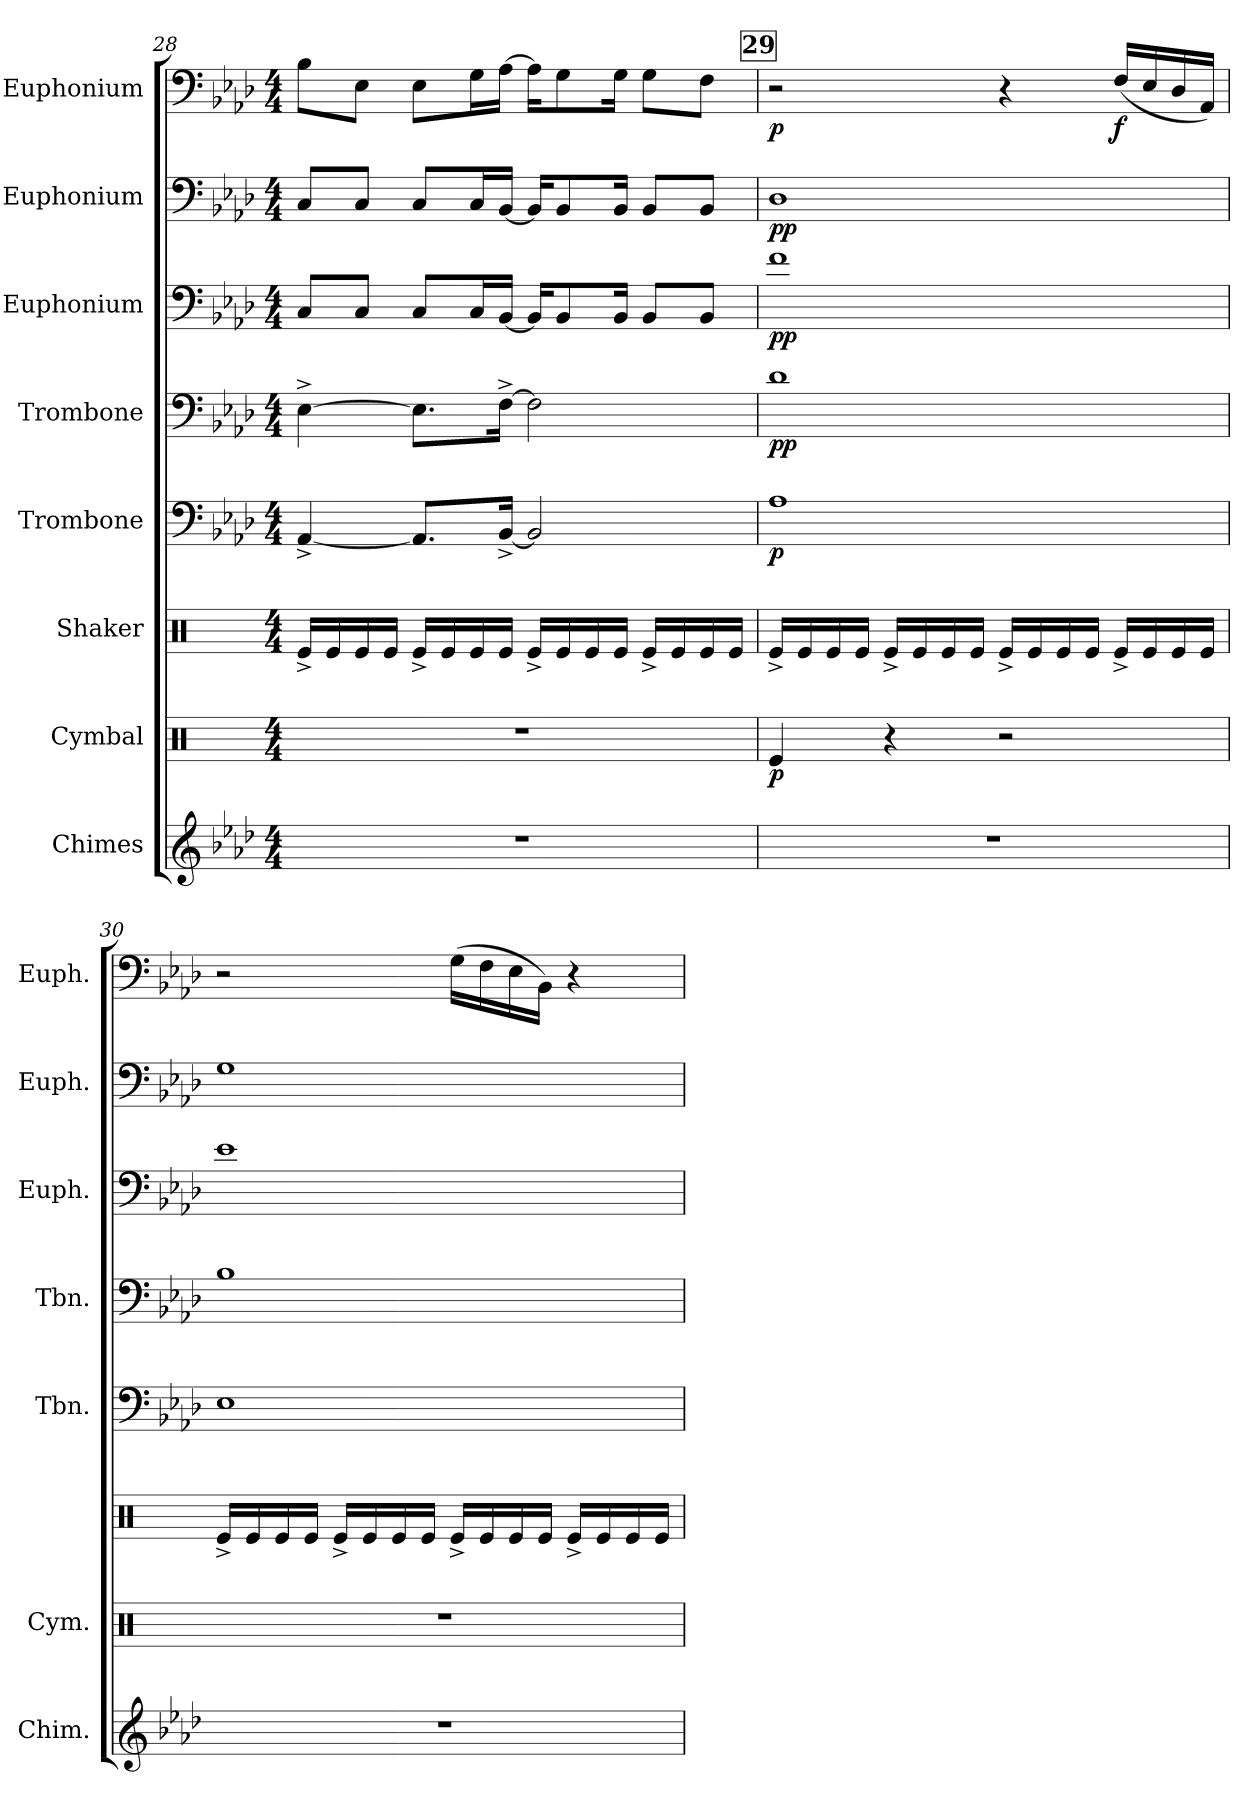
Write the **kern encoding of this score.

**kern	**kern	**dynam	**kern	**kern	**dynam	**kern	**dynam	**kern	**dynam	**kern	**dynam	**kern	**dynam
*part8	*part7	*part7	*part6	*part5	*part5	*part4	*part4	*part3	*part3	*part2	*part2	*part1	*part1
*staff8	*staff7	*staff7	*staff6	*staff5	*staff5	*staff4	*staff4	*staff3	*staff3	*staff2	*staff2	*staff1	*staff1
*I"Chimes	*I"Cymbal	*	*I"Shaker	*I"Trombone	*	*I"Trombone	*	*I"Euphonium	*	*I"Euphonium	*	*I"Euphonium	*
*I'Chim.	*I'Cym.	*	*	*I'Tbn.	*	*I'Tbn.	*	*I'Euph.	*	*I'Euph.	*	*I'Euph.	*
!!LO:PB:g=z
*clefG2	*clefX	*	*clefX	*clefF4	*	*clefF4	*	*clefF4	*	*clefF4	*	*clefF4	*
*k[b-e-a-d-]	*k[]	*	*k[]	*k[b-e-a-d-]	*	*k[b-e-a-d-]	*	*k[b-e-a-d-]	*	*k[b-e-a-d-]	*	*k[b-e-a-d-]	*
*M4/4	*M4/4	*	*M4/4	*M4/4	*	*M4/4	*	*M4/4	*	*M4/4	*	*M4/4	*
=28	=28	=28	=28	=28	=28	=28	=28	=28	=28	=28	=28	=28	=28
1r	1r	.	16Re^/LL	[4AA-^/	.	[4E-^\	.	8C/L	.	8C/L	.	8B-\L	.
.	.	.	16Re/	.	.	.	.	.	.	.	.	.	.
.	.	.	16Re/	.	.	.	.	8C/J	.	8C/J	.	8E-\J	.
.	.	.	16Re/JJ	.	.	.	.	.	.	.	.	.	.
.	.	.	16Re^/LL	8.AA-/L]	.	8.E-\L]	.	8C/L	.	8C/L	.	8E-\L	.
.	.	.	16Re/	.	.	.	.	.	.	.	.	.	.
.	.	.	16Re/	.	.	.	.	16C/L	.	16C/L	.	16G\L	.
.	.	.	16Re/JJ	[16BB-^/Jk	.	[16F^\Jk	.	[16BB-/JJ	.	[16BB-/JJ	.	[16A-\JJ	.
.	.	.	16Re^/LL	2BB-/]	.	2F\]	.	16BB-/KL]	.	16BB-/KL]	.	16A-\KL]	.
.	.	.	16Re/	.	.	.	.	8BB-/	.	8BB-/	.	8G\	.
.	.	.	16Re/	.	.	.	.	.	.	.	.	.	.
.	.	.	16Re/JJ	.	.	.	.	16BB-/Jk	.	16BB-/Jk	.	16G\Jk	.
.	.	.	16Re^/LL	.	.	.	.	8BB-/L	.	8BB-/L	.	8G\L	.
.	.	.	16Re/	.	.	.	.	.	.	.	.	.	.
.	.	.	16Re/	.	.	.	.	8BB-/J	.	8BB-/J	.	8F\J	.
.	.	.	16Re/JJ	.	.	.	.	.	.	.	.	.	.
!!LO:REH:place=s1:a:B:fs=14:t=29
=29	=29	=29	=29	=29	=29	=29	=29	=29	=29	=29	=29	=29	=29
!	!	!LO:DY:b	!	!	!LO:DY:b	!	!LO:DY:b	!	!	!	!	!	!
!	!	!	!	!	!	!	!LO:DY:n=1:b	!	!LO:DY:b	!	!	!	!
!	!	!	!	!	!	!	!	!	!LO:DY:n=1:b	!	!LO:DY:b	!	!
!	!	!	!	!	!	!	!	!	!	!	!LO:DY:n=1:b	!	!LO:DY:b
1r	4Re/	p	16Re^/LL	1A-	p	1d-	p p	1f	p p	1D-	p p	2r	p
.	.	.	16Re/	.	.	.	.	.	.	.	.	.	.
.	.	.	16Re/	.	.	.	.	.	.	.	.	.	.
.	.	.	16Re/JJ	.	.	.	.	.	.	.	.	.	.
.	4r	.	16Re^/LL	.	.	.	.	.	.	.	.	.	.
.	.	.	16Re/	.	.	.	.	.	.	.	.	.	.
.	.	.	16Re/	.	.	.	.	.	.	.	.	.	.
.	.	.	16Re/JJ	.	.	.	.	.	.	.	.	.	.
.	2r	.	16Re^/LL	.	.	.	.	.	.	.	.	4r	.
.	.	.	16Re/	.	.	.	.	.	.	.	.	.	.
.	.	.	16Re/	.	.	.	.	.	.	.	.	.	.
.	.	.	16Re/JJ	.	.	.	.	.	.	.	.	.	.
!	!	!	!	!	!	!	!	!	!	!	!	!	!LO:DY:b
.	.	.	16Re^/LL	.	.	.	.	.	.	.	.	(<16F/LL	f
.	.	.	16Re/	.	.	.	.	.	.	.	.	16E-/	.
.	.	.	16Re/	.	.	.	.	.	.	.	.	16D-/	.
.	.	.	16Re/JJ	.	.	.	.	.	.	.	.	16AA-/JJ)	.
!!LO:PB:g=z
=30	=30	=30	=30	=30	=30	=30	=30	=30	=30	=30	=30	=30	=30
1r	1r	.	16Re^/LL	1E-	.	1B-	.	1e-	.	1G	.	2r	.
.	.	.	16Re/	.	.	.	.	.	.	.	.	.	.
.	.	.	16Re/	.	.	.	.	.	.	.	.	.	.
.	.	.	16Re/JJ	.	.	.	.	.	.	.	.	.	.
.	.	.	16Re^/LL	.	.	.	.	.	.	.	.	.	.
.	.	.	16Re/	.	.	.	.	.	.	.	.	.	.
.	.	.	16Re/	.	.	.	.	.	.	.	.	.	.
.	.	.	16Re/JJ	.	.	.	.	.	.	.	.	.	.
.	.	.	16Re^/LL	.	.	.	.	.	.	.	.	(>16G\LL	.
.	.	.	16Re/	.	.	.	.	.	.	.	.	16F\	.
.	.	.	16Re/	.	.	.	.	.	.	.	.	16E-\	.
.	.	.	16Re/JJ	.	.	.	.	.	.	.	.	16BB-\JJ)	.
.	.	.	16Re^/LL	.	.	.	.	.	.	.	.	4r	.
.	.	.	16Re/	.	.	.	.	.	.	.	.	.	.
.	.	.	16Re/	.	.	.	.	.	.	.	.	.	.
.	.	.	16Re/JJ	.	.	.	.	.	.	.	.	.	.
=	=	=	=	=	=	=	=	=	=	=	=	=	=
*-	*-	*-	*-	*-	*-	*-	*-	*-	*-	*-	*-	*-	*-
